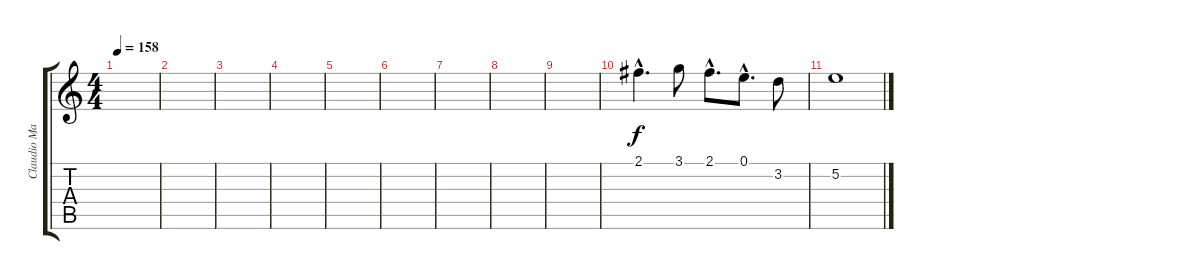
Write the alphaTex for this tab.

\track ("Claudio Marciello (Gtr 3)" "Claudio Ma") {instrument distortionguitar}
\staff {score tabs}
\tuning (E4 B3 G3 D3 A2 E2) {hide}
\ts (4 4)
\tempo 158
\clef g2
\ks c
|
|
|
|
|
|
|
|
|
2.1{hac}.4{d} 3.1.8 2.1{hac}.8{d} 0.1{hac}.8{d} 3.2.8 |
5.2.1
